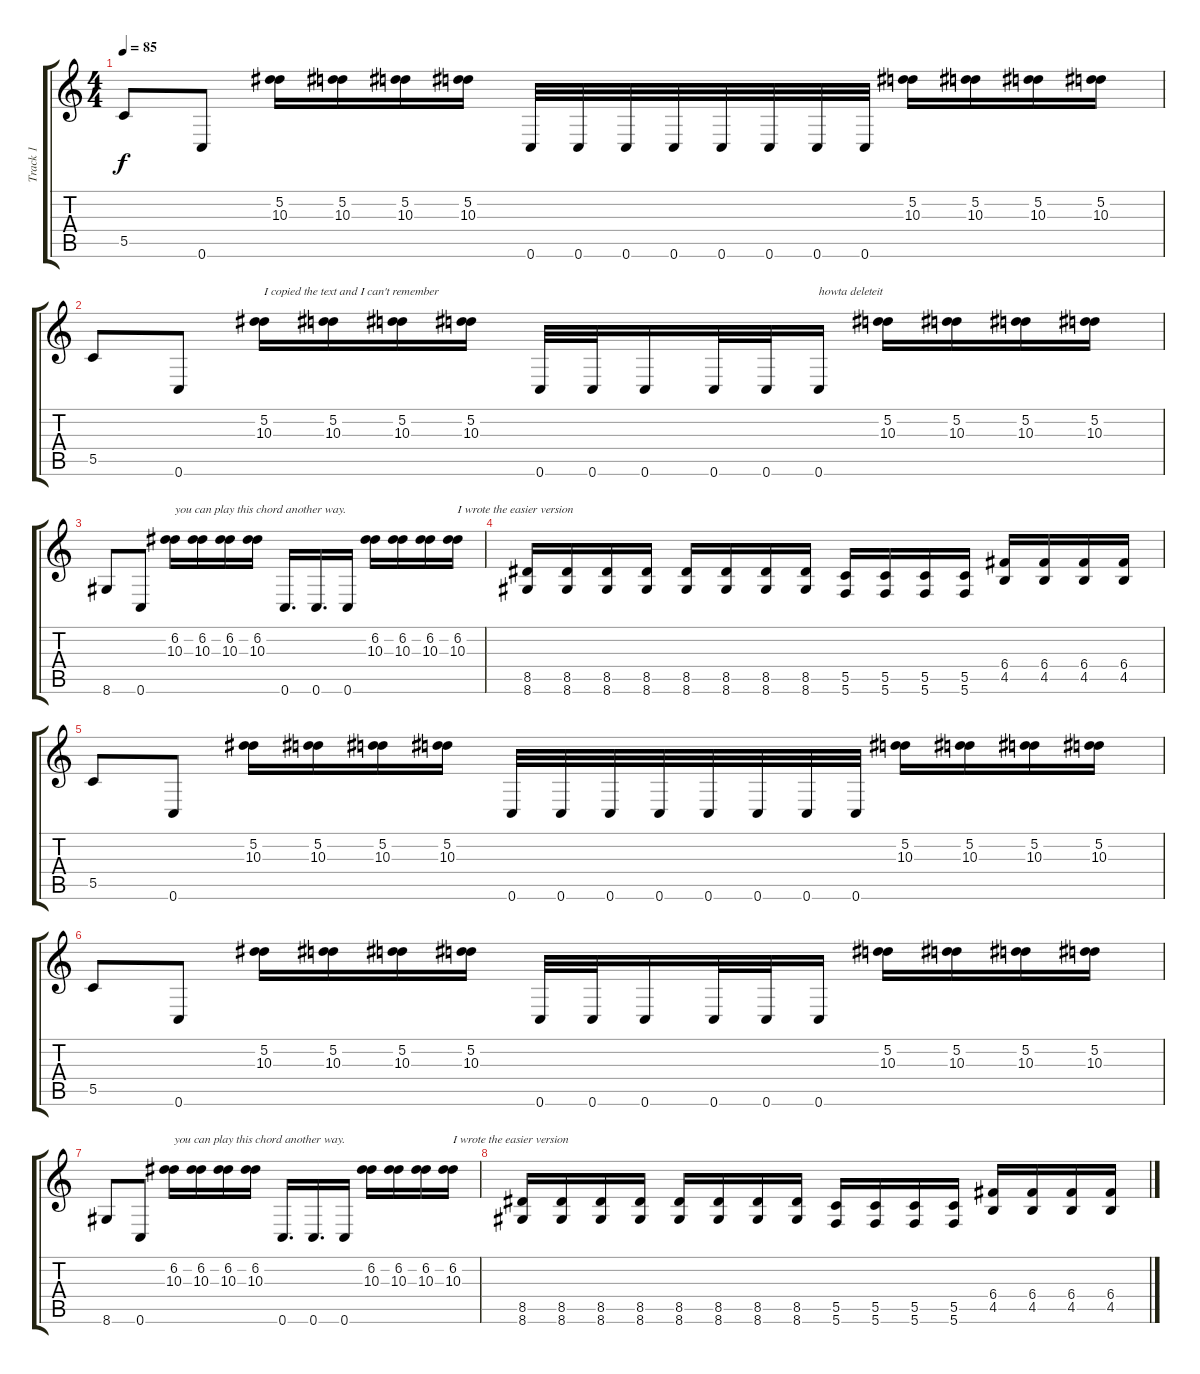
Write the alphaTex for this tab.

\track ("Track 1" "Track 1") {instrument distortionguitar}
\staff {score tabs}
\tuning (D4 A3 F3 C3 G2 C2) {hide}
\ts (4 4)
\tempo 85
\clef g2
\ks c
5.5.8{dy f} 0.6.8 (5.2 10.3).16 (5.2 10.3).16 (5.2 10.3).16 (5.2 10.3).16 0.6.32 0.6.32 0.6.32 0.6.32 0.6.32 0.6.32 0.6.32 0.6.32 (5.2 10.3).16 (5.2 10.3).16 (5.2 10.3).16 (5.2 10.3).16 |
5.5.8 0.6.8 (5.2 10.3).16{txt "I copied the text and I can't remember"} (5.2 10.3).16 (5.2 10.3).16 (5.2 10.3).16 0.6.32 0.6.32 0.6.16 0.6.32 0.6.32 0.6.16{txt "howta deleteit"} (5.2 10.3).16 (5.2 10.3).16 (5.2 10.3).16 (5.2 10.3).16 |
8.6.8 0.6.8 (6.2 10.3).16{txt "you can play this chord another way."} (6.2 10.3).16 (6.2 10.3).16 (6.2 10.3).16 0.6.16{d} 0.6.16{d} 0.6.16 (6.2 10.3).16 (6.2 10.3).16 (6.2 10.3).16 (6.2 10.3).16{txt "I wrote the easier version"} |
(8.5 8.6).16 (8.5 8.6).16 (8.5 8.6).16 (8.5 8.6).16 (8.5 8.6).16 (8.5 8.6).16 (8.5 8.6).16 (8.5 8.6).16 (5.5 5.6).16 (5.5 5.6).16 (5.5 5.6).16 (5.5 5.6).16 (6.4 4.5).16 (6.4 4.5).16 (6.4 4.5).16 (6.4 4.5).16 |
5.5.8 0.6.8 (5.2 10.3).16 (5.2 10.3).16 (5.2 10.3).16 (5.2 10.3).16 0.6.32 0.6.32 0.6.32 0.6.32 0.6.32 0.6.32 0.6.32 0.6.32 (5.2 10.3).16 (5.2 10.3).16 (5.2 10.3).16 (5.2 10.3).16 |
5.5.8 0.6.8 (5.2 10.3).16 (5.2 10.3).16 (5.2 10.3).16 (5.2 10.3).16 0.6.32 0.6.32 0.6.16 0.6.32 0.6.32 0.6.16 (5.2 10.3).16 (5.2 10.3).16 (5.2 10.3).16 (5.2 10.3).16 |
8.6.8 0.6.8 (6.2 10.3).16{txt "you can play this chord another way."} (6.2 10.3).16 (6.2 10.3).16 (6.2 10.3).16 0.6.16{d} 0.6.16{d} 0.6.16 (6.2 10.3).16 (6.2 10.3).16 (6.2 10.3).16 (6.2 10.3).16{txt "I wrote the easier version"} |
(8.5 8.6).16 (8.5 8.6).16 (8.5 8.6).16 (8.5 8.6).16 (8.5 8.6).16 (8.5 8.6).16 (8.5 8.6).16 (8.5 8.6).16 (5.5 5.6).16 (5.5 5.6).16 (5.5 5.6).16 (5.5 5.6).16 (6.4 4.5).16 (6.4 4.5).16 (6.4 4.5).16 (6.4 4.5).16
